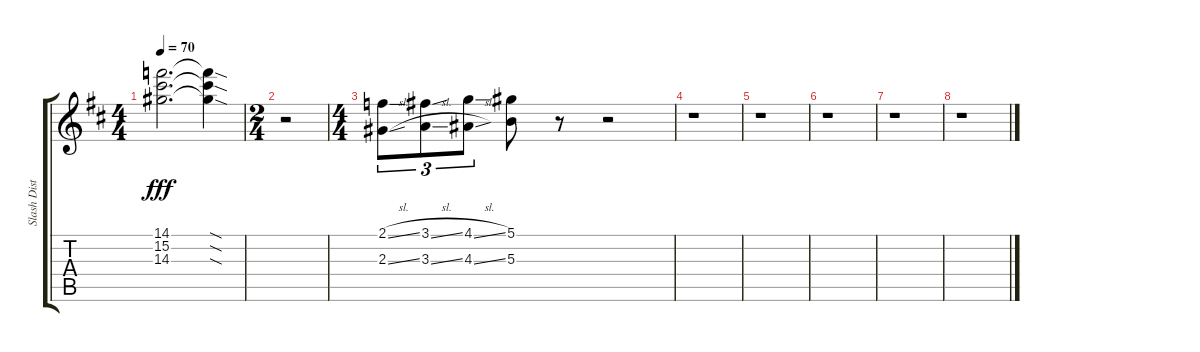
\track ("Slash Dist" "Slash Dist") {instrument distortionguitar}
\staff {score tabs}
\tuning (Eb4 Bb3 Gb3 Db3 Ab2 Eb2) {hide}
\ts (4 4)
\tempo 70
\clef g2
\ks d
(14.1 15.2 14.3).2{d dy fff} (14.1{sod t} 15.2{sod t} 14.3{sod t}).4 |
\ts (2 4)
r.2 |
\ts (4 4)
(2.1{sl} 2.3{sl}).8{tu (3 2)} (3.1{sl} 3.3{sl}).8{tu (3 2)} (4.1{sl} 4.3{sl}).8{tu (3 2)} (5.1 5.3).8 r.8 r.2 |
r.1 |
r.1 |
r.1 |
r.1 |
r.1
